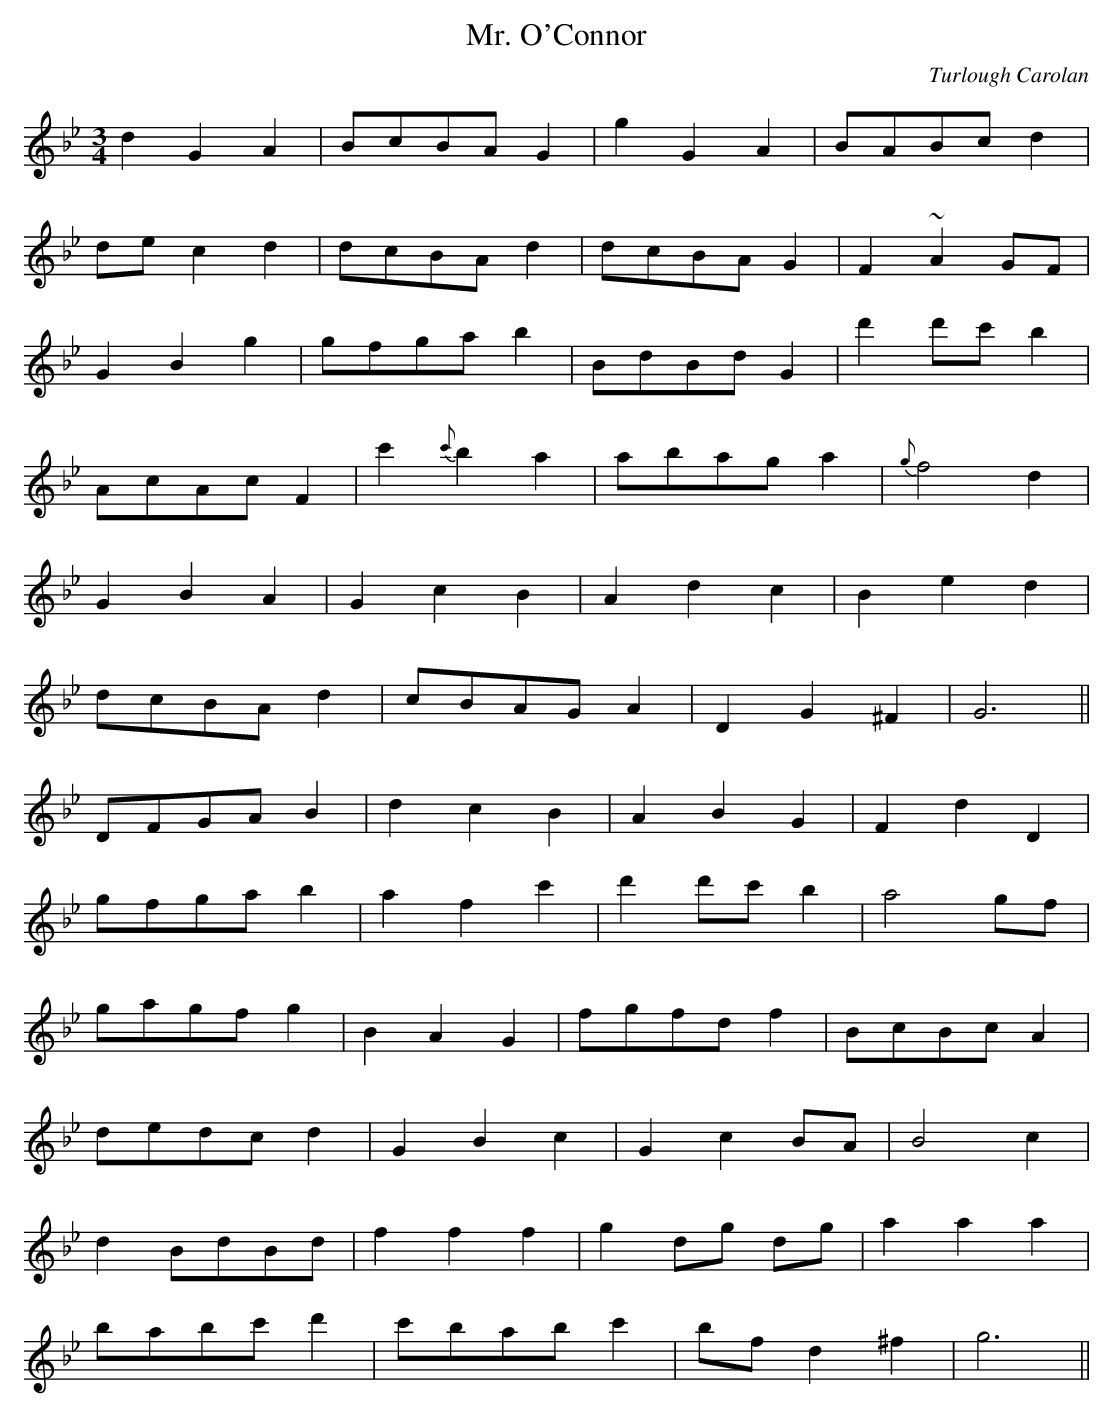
X:1
T:Mr. O'Connor
M:3/4
L:1/8
C:Turlough Carolan
K:Gm
d2 G2 A2|BcBA G2|g2 G2 A2|BABc d2|
de c2 d2|dcBA d2|dcBA G2|F2 ~A2 GF|
G2 B2 g2|gfga b2|BdBd G2|d'2 d'c' b2|
AcAc F2|c'2 {c'}b2 a2|abag a2|{g}f4 d2|
G2 B2 A2|G2 c2 B2|A2 d2 c2|B2 e2 d2|
dcBA d2|cBAG A2|D2 G2 ^F2|G6||
DFGA B2|d2 c2 B2|A2 B2 G2|F2 d2 D2|
gfga b2|a2 f2 c'2|d'2 d'c' b2|a4 gf|
gagf g2|B2 A2 G2|fgfd f2|BcBc A2|
dedc d2|G2 B2 c2|G2 c2 BA|B4 c2|
d2 BdBd|f2 f2 f2|g2 dg dg|a2 a2 a2|
babc' d'2|c'bab c'2|bf d2 ^f2|g6||
